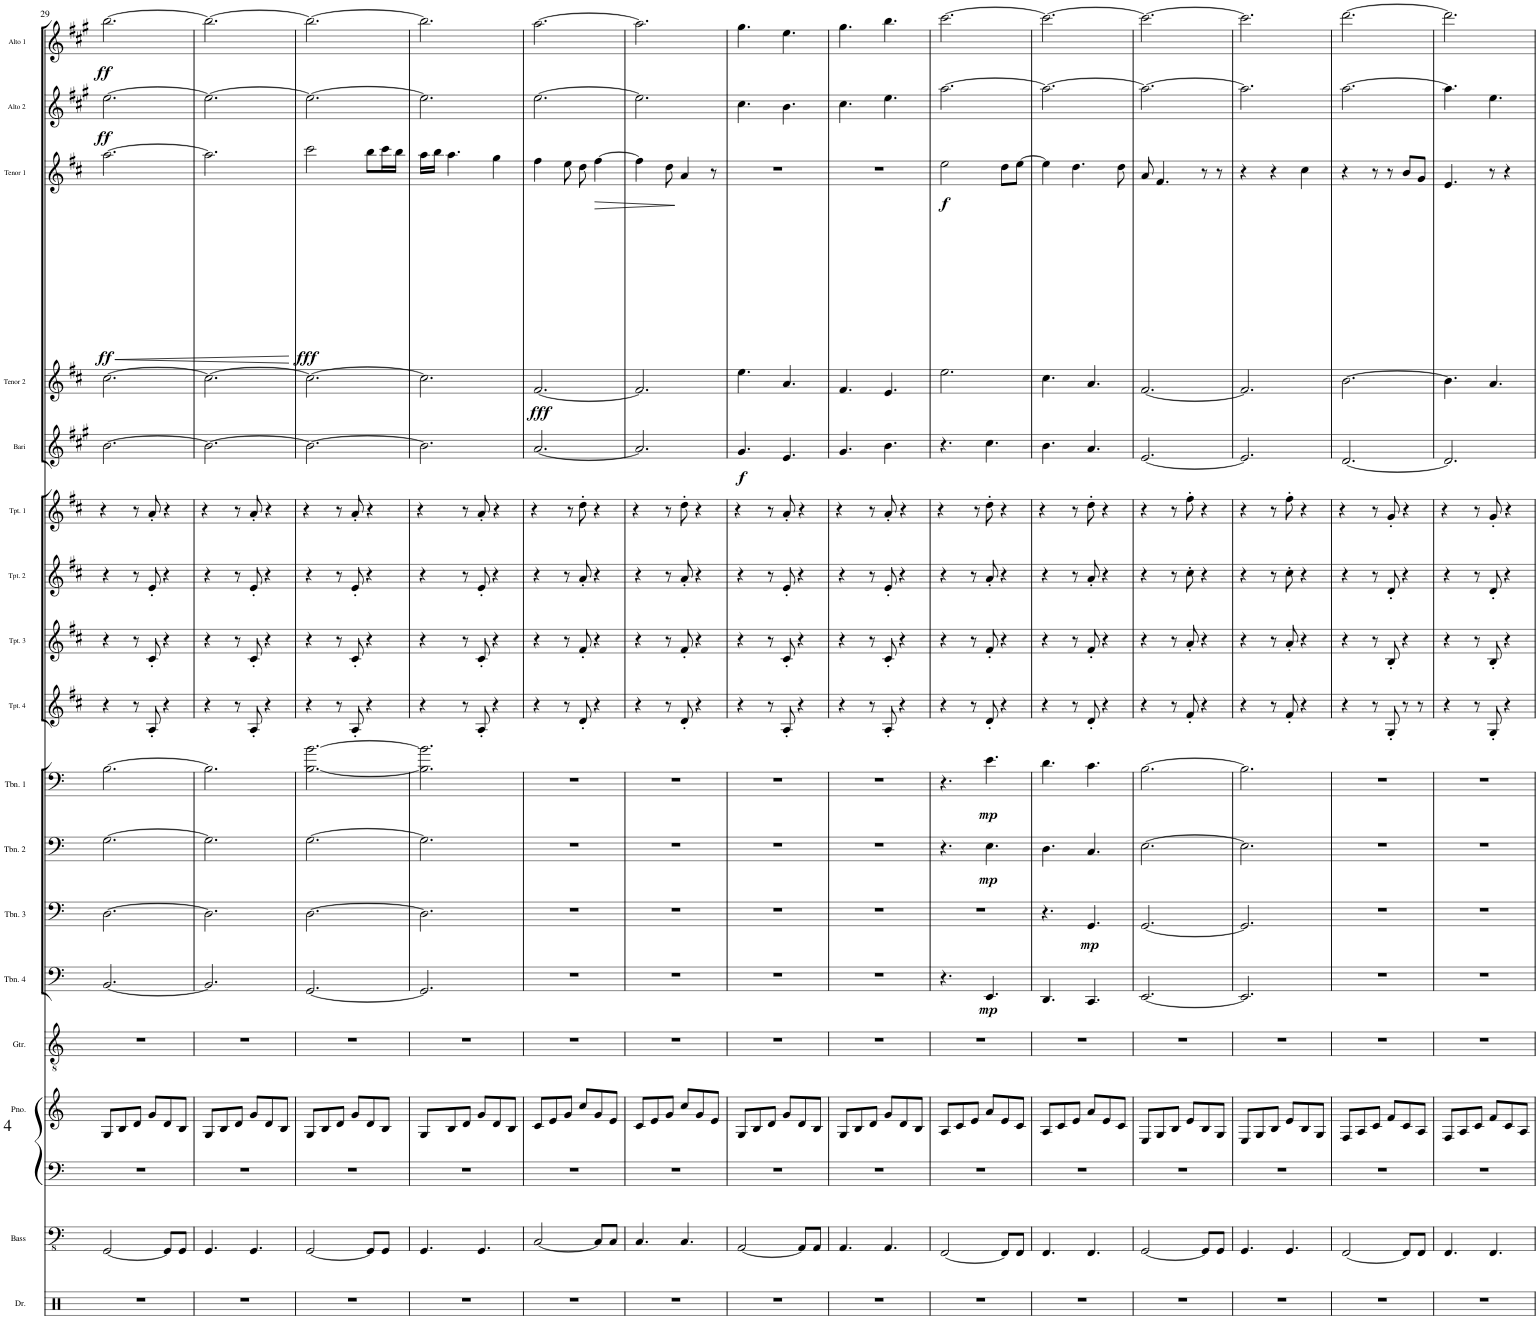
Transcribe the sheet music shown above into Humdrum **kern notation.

**kern	**kern	**kern	**kern	**kern	**kern	**dynam	**kern	**dynam	**kern	**dynam	**kern	**dynam	**kern	**kern	**kern	**kern	**kern	**dynam	**kern	**dynam	**kern	**dynam	**kern	**dynam	**kern	**dynam
*part18	*part17	*part16	*part15	*part14	*part13	*part13	*part12	*part12	*part11	*part11	*part10	*part10	*part9	*part8	*part7	*part6	*part5	*part5	*part4	*part4	*part3	*part3	*part2	*part2	*part1	*part1
*staff18	*staff17	*staff16	*staff15	*staff14	*staff13	*staff13	*staff12	*staff12	*staff11	*staff11	*staff10	*staff10	*staff9	*staff8	*staff7	*staff6	*staff5	*staff5	*staff4	*staff4	*staff3	*staff3	*staff2	*staff2	*staff1	*staff1
*I"Drums	*I"Bass	*I"Piano	*I"Piano	*I"Guitar	*I"Trombone 4	*	*I"Trombone 3	*	*I"Trombone 2	*	*I"Trombone 1	*	*I"Trumpet 4	*I"Trumpet 3	*I"Trumpet 2	*I"Trumpet 1	*I"Bari Sax	*	*I"Tenor Sax 2	*	*I"Tenor Sax 1	*	*I"Alto Sax 2	*	*I"Alto Sax 1	*
*I'Dr.	*I'Bass	*I'Pno	*I'Pno.	*I'Gtr.	*I'Tbn. 4	*	*I'Tbn. 3	*	*I'Tbn. 2	*	*I'Tbn. 1	*	*I'Tpt. 4	*I'Tpt. 3	*I'Tpt. 2	*I'Tpt. 1	*I'Bari	*	*I'Tenor 2	*	*I'Tenor 1	*	*I'Alto 2	*	*I'Alto 1	*
!!LO:PB:g=z
*clefX	*clefFv4	*clefF4	*clefG2	*clefGv2	*clefF4	*	*clefF4	*	*clefF4	*	*clefF4	*	*clefG2	*clefG2	*clefG2	*clefG2	*clefG2	*	*clefG2	*	*clefG2	*	*clefG2	*	*clefG2	*
*	*	*	*	*	*	*	*	*	*	*	*	*	*Trd1c2	*Trd1c2	*Trd1c2	*Trd1c2	*Trd12c21	*	*Trd8c14	*	*Trd8c14	*	*Trd5c9	*	*Trd5c9	*
*k[]	*k[]	*k[]	*k[]	*k[]	*k[]	*	*k[]	*	*k[]	*	*k[]	*	*k[f#c#]	*k[f#c#]	*k[f#c#]	*k[f#c#]	*k[f#c#g#]	*	*k[f#c#]	*	*k[f#c#]	*	*k[f#c#g#]	*	*k[f#c#g#]	*
*M6/8	*M6/8	*M6/8	*M6/8	*M6/8	*M6/8	*	*M6/8	*	*M6/8	*	*M6/8	*	*M6/8	*M6/8	*M6/8	*M6/8	*M6/8	*	*M6/8	*	*M6/8	*	*M6/8	*	*M6/8	*
=29	=29	=29	=29	=29	=29	=29	=29	=29	=29	=29	=29	=29	=29	=29	=29	=29	=29	=29	=29	=29	=29	=29	=29	=29	=29	=29
!	!	!	!	!	!	!	!	!	!	!	!	!	!	!	!	!	!	!	!	!	!	!LO:HP:b	!	!	!	!
!	!	!	!	!	!	!	!	!	!	!	!	!	!	!	!	!	!	!	!	!	!	!LO:DY:n=1:b	!	!LO:DY:b	!	!LO:DY:b
2.r	[2GGG/	2.r	8G/L	2.r	[2.BB/	.	[2.D\	.	[2.G\	.	[2.B\	.	4r	4r	4r	4r	[2.b\	.	[2.cc#\	.	[2.aa\	< ff	[2.ee\	ff	[2.bb\	ff
.	.	.	8B/	.	.	.	.	.	.	.	.	.	.	.	.	.	.	.	.	.	.	.	.	.	.	.
.	.	.	8d/J	.	.	.	.	.	.	.	.	.	8r	8r	8r	8r	.	.	.	.	.	.	.	.	.	.
.	.	.	8g/L	.	.	.	.	.	.	.	.	.	8A'/	8c#'/	8e'/	8a'/	.	.	.	.	.	.	.	.	.	.
.	8GGG/L]	.	8d/	.	.	.	.	.	.	.	.	.	4r	4r	4r	4r	.	.	.	.	.	.	.	.	.	.
.	8GGG/J	.	8B/J	.	.	.	.	.	.	.	.	.	.	.	.	.	.	.	.	.	.	.	.	.	.	.
=30	=30	=30	=30	=30	=30	=30	=30	=30	=30	=30	=30	=30	=30	=30	=30	=30	=30	=30	=30	=30	=30	=30	=30	=30	=30	=30
2.r	4.GGG/	2.r	8G/L	2.r	2.BB/]	.	2.D\]	.	2.G\]	.	2.B\]	.	4r	4r	4r	4r	2.b\_	.	2.cc#\_	.	2.aa\]	.	2.ee\_	.	2.bb\_	.
.	.	.	8B/	.	.	.	.	.	.	.	.	.	.	.	.	.	.	.	.	.	.	.	.	.	.	.
.	.	.	8d/J	.	.	.	.	.	.	.	.	.	8r	8r	8r	8r	.	.	.	.	.	.	.	.	.	.
.	4.GGG/	.	8g/L	.	.	.	.	.	.	.	.	.	8A'/	8c#'/	8e'/	8a'/	.	.	.	.	.	.	.	.	.	.
.	.	.	8d/	.	.	.	.	.	.	.	.	.	4r	4r	4r	4r	.	.	.	.	.	.	.	.	.	.
.	.	.	8B/J	.	.	.	.	.	.	.	.	.	.	.	.	.	.	.	.	.	.	.	.	.	.	.
.	.	.	.	.	.	.	.	.	.	.	.	.	.	.	.	.	.	.	.	.	.	[	.	.	.	.
=31	=31	=31	=31	=31	=31	=31	=31	=31	=31	=31	=31	=31	=31	=31	=31	=31	=31	=31	=31	=31	=31	=31	=31	=31	=31	=31
!	!	!	!	!	!	!	!	!	!	!	!	!	!	!	!	!	!	!	!	!	!	!LO:DY:b	!	!	!	!
2.r	[2GGG/	2.r	8G/L	2.r	[2.GG/	.	[2.D\	.	[2.G\	.	[2.B\ [2.b\	.	4r	4r	4r	4r	2.b\_	.	2.cc#\_	.	2ccc#\	fff	2.ee\_	.	2.bb\_	.
.	.	.	8B/	.	.	.	.	.	.	.	.	.	.	.	.	.	.	.	.	.	.	.	.	.	.	.
.	.	.	8d/J	.	.	.	.	.	.	.	.	.	8r	8r	8r	8r	.	.	.	.	.	.	.	.	.	.
.	.	.	8g/L	.	.	.	.	.	.	.	.	.	8A'/	8c#'/	8e'/	8a'/	.	.	.	.	.	.	.	.	.	.
.	8GGG/L]	.	8d/	.	.	.	.	.	.	.	.	.	4r	4r	4r	4r	.	.	.	.	8bb\L	.	.	.	.	.
.	8GGG/J	.	8B/J	.	.	.	.	.	.	.	.	.	.	.	.	.	.	.	.	.	16ccc#\L	.	.	.	.	.
.	.	.	.	.	.	.	.	.	.	.	.	.	.	.	.	.	.	.	.	.	16bb\JJ	.	.	.	.	.
=32	=32	=32	=32	=32	=32	=32	=32	=32	=32	=32	=32	=32	=32	=32	=32	=32	=32	=32	=32	=32	=32	=32	=32	=32	=32	=32
2.r	4.GGG/	2.r	8G/L	2.r	2.GG/]	.	2.D\]	.	2.G\]	.	2.B\] 2.b\]	.	4r	4r	4r	4r	2.b\]	.	2.cc#\]	.	16aa\LL	.	2.ee\]	.	2.bb\]	.
.	.	.	.	.	.	.	.	.	.	.	.	.	.	.	.	.	.	.	.	.	16bb\JJ	.	.	.	.	.
.	.	.	8B/	.	.	.	.	.	.	.	.	.	.	.	.	.	.	.	.	.	4.aa\	.	.	.	.	.
.	.	.	8d/J	.	.	.	.	.	.	.	.	.	8r	8r	8r	8r	.	.	.	.	.	.	.	.	.	.
.	4.GGG/	.	8g/L	.	.	.	.	.	.	.	.	.	8A'/	8c#'/	8e'/	8a'/	.	.	.	.	.	.	.	.	.	.
.	.	.	8d/	.	.	.	.	.	.	.	.	.	4r	4r	4r	4r	.	.	.	.	4gg\	.	.	.	.	.
.	.	.	8B/J	.	.	.	.	.	.	.	.	.	.	.	.	.	.	.	.	.	.	.	.	.	.	.
=33	=33	=33	=33	=33	=33	=33	=33	=33	=33	=33	=33	=33	=33	=33	=33	=33	=33	=33	=33	=33	=33	=33	=33	=33	=33	=33
!	!	!	!	!	!	!	!	!	!	!	!	!	!	!	!	!	!	!	!	!LO:DY:b	!	!	!	!	!	!
2.r	[2CC/	2.r	8c/L	2.r	2.r	.	2.r	.	2.r	.	2.r	.	4r	4r	4r	4r	[2.a/	.	[2.f#/	fff	4ff#\	.	[2.ee\	.	[2.aa\	.
.	.	.	8e/	.	.	.	.	.	.	.	.	.	.	.	.	.	.	.	.	.	.	.	.	.	.	.
.	.	.	8g/J	.	.	.	.	.	.	.	.	.	8r	8r	8r	8r	.	.	.	.	8ee\	.	.	.	.	.
.	.	.	8cc/L	.	.	.	.	.	.	.	.	.	8d'/	8f#'/	8a'/	8dd'\	.	.	.	.	8dd\	.	.	.	.	.
!	!	!	!	!	!	!	!	!	!	!	!	!	!	!	!	!	!	!	!	!	!	!LO:HP:b	!	!	!	!
.	8CC/L]	.	8g/	.	.	.	.	.	.	.	.	.	4r	4r	4r	4r	.	.	.	.	[4ff#\	>	.	.	.	.
.	8CC/J	.	8e/J	.	.	.	.	.	.	.	.	.	.	.	.	.	.	.	.	.	.	.	.	.	.	.
=34	=34	=34	=34	=34	=34	=34	=34	=34	=34	=34	=34	=34	=34	=34	=34	=34	=34	=34	=34	=34	=34	=34	=34	=34	=34	=34
2.r	4.CC/	2.r	8c/L	2.r	2.r	.	2.r	.	2.r	.	2.r	.	4r	4r	4r	4r	2.a/]	.	2.f#/]	.	4ff#\]	.	2.ee\]	.	2.aa\]	.
.	.	.	8e/	.	.	.	.	.	.	.	.	.	.	.	.	.	.	.	.	.	.	.	.	.	.	.
.	.	.	8g/J	.	.	.	.	.	.	.	.	.	8r	8r	8r	8r	.	.	.	.	8dd\	.	.	.	.	.
.	4.CC/	.	8cc/L	.	.	.	.	.	.	.	.	.	8d'/	8f#'/	8a'/	8dd'\	.	.	.	.	4a/	]	.	.	.	.
.	.	.	8g/	.	.	.	.	.	.	.	.	.	4r	4r	4r	4r	.	.	.	.	.	.	.	.	.	.
.	.	.	8e/J	.	.	.	.	.	.	.	.	.	.	.	.	.	.	.	.	.	8r	.	.	.	.	.
=35	=35	=35	=35	=35	=35	=35	=35	=35	=35	=35	=35	=35	=35	=35	=35	=35	=35	=35	=35	=35	=35	=35	=35	=35	=35	=35
!	!	!	!	!	!	!	!	!	!	!	!	!	!	!	!	!	!	!LO:DY:b	!	!	!	!	!	!	!	!
2.r	[2AAA/	2.r	8G/L	2.r	2.r	.	2.r	.	2.r	.	2.r	.	4r	4r	4r	4r	4.g#/	f	4.ee\	.	2.r	.	4.cc#\	.	4.gg#\	.
.	.	.	8B/	.	.	.	.	.	.	.	.	.	.	.	.	.	.	.	.	.	.	.	.	.	.	.
.	.	.	8d/J	.	.	.	.	.	.	.	.	.	8r	8r	8r	8r	.	.	.	.	.	.	.	.	.	.
.	.	.	8g/L	.	.	.	.	.	.	.	.	.	8A'/	8c#'/	8e'/	8a'/	4.e/	.	4.a/	.	.	.	4.b\	.	4.ee\	.
.	8AAA/L]	.	8d/	.	.	.	.	.	.	.	.	.	4r	4r	4r	4r	.	.	.	.	.	.	.	.	.	.
.	8AAA/J	.	8B/J	.	.	.	.	.	.	.	.	.	.	.	.	.	.	.	.	.	.	.	.	.	.	.
=36	=36	=36	=36	=36	=36	=36	=36	=36	=36	=36	=36	=36	=36	=36	=36	=36	=36	=36	=36	=36	=36	=36	=36	=36	=36	=36
2.r	4.AAA/	2.r	8G/L	2.r	2.r	.	2.r	.	2.r	.	2.r	.	4r	4r	4r	4r	4.g#/	.	4.f#/	.	2.r	.	4.cc#\	.	4.gg#\	.
.	.	.	8B/	.	.	.	.	.	.	.	.	.	.	.	.	.	.	.	.	.	.	.	.	.	.	.
.	.	.	8d/J	.	.	.	.	.	.	.	.	.	8r	8r	8r	8r	.	.	.	.	.	.	.	.	.	.
.	4.AAA/	.	8g/L	.	.	.	.	.	.	.	.	.	8A'/	8c#'/	8e'/	8a'/	4.b\	.	4.e/	.	.	.	4.ee\	.	4.bb\	.
.	.	.	8d/	.	.	.	.	.	.	.	.	.	4r	4r	4r	4r	.	.	.	.	.	.	.	.	.	.
.	.	.	8B/J	.	.	.	.	.	.	.	.	.	.	.	.	.	.	.	.	.	.	.	.	.	.	.
=37	=37	=37	=37	=37	=37	=37	=37	=37	=37	=37	=37	=37	=37	=37	=37	=37	=37	=37	=37	=37	=37	=37	=37	=37	=37	=37
!	!	!	!	!	!	!	!	!	!	!	!	!	!	!	!	!	!	!	!	!	!	!LO:DY:b	!	!	!	!
2.r	[2FFF/	2.r	8A/L	2.r	4.r	.	2.r	.	4.r	.	4.r	.	4r	4r	4r	4r	4.r	.	2.ee\	.	2ee\	f	[2.aa\	.	[2.ccc#\	.
.	.	.	8c/	.	.	.	.	.	.	.	.	.	.	.	.	.	.	.	.	.	.	.	.	.	.	.
.	.	.	8e/J	.	.	.	.	.	.	.	.	.	8r	8r	8r	8r	.	.	.	.	.	.	.	.	.	.
!	!	!	!	!	!	!LO:DY:b	!	!	!	!LO:DY:b	!	!LO:DY:b	!	!	!	!	!	!	!	!	!	!	!	!	!	!
.	.	.	8a/L	.	4.EE/	mp	.	.	4.E\	mp	4.e\	mp	8d'/	8f#'/	8a'/	8dd'\	4.cc#\	.	.	.	.	.	.	.	.	.
.	8FFF/L]	.	8e/	.	.	.	.	.	.	.	.	.	4r	4r	4r	4r	.	.	.	.	8dd\L	.	.	.	.	.
.	8FFF/J	.	8c/J	.	.	.	.	.	.	.	.	.	.	.	.	.	.	.	.	.	[8ee\J	.	.	.	.	.
=38	=38	=38	=38	=38	=38	=38	=38	=38	=38	=38	=38	=38	=38	=38	=38	=38	=38	=38	=38	=38	=38	=38	=38	=38	=38	=38
2.r	4.FFF/	2.r	8A/L	2.r	4.DD/	.	4.r	.	4.D\	.	4.d\	.	4r	4r	4r	4r	4.b\	.	4.cc#\	.	4ee\]	.	2.aa\_	.	2.ccc#\_	.
.	.	.	8c/	.	.	.	.	.	.	.	.	.	.	.	.	.	.	.	.	.	.	.	.	.	.	.
.	.	.	8e/J	.	.	.	.	.	.	.	.	.	8r	8r	8r	8r	.	.	.	.	4.dd\	.	.	.	.	.
!	!	!	!	!	!	!	!	!LO:DY:b	!	!	!	!	!	!	!	!	!	!	!	!	!	!	!	!	!	!
.	4.FFF/	.	8a/L	.	4.CC/	.	4.GG/	mp	4.C/	.	4.c\	.	8d'/	8f#'/	8a'/	8dd'\	4.a/	.	4.a/	.	.	.	.	.	.	.
.	.	.	8e/	.	.	.	.	.	.	.	.	.	4r	4r	4r	4r	.	.	.	.	.	.	.	.	.	.
.	.	.	8c/J	.	.	.	.	.	.	.	.	.	.	.	.	.	.	.	.	.	8dd\	.	.	.	.	.
=39	=39	=39	=39	=39	=39	=39	=39	=39	=39	=39	=39	=39	=39	=39	=39	=39	=39	=39	=39	=39	=39	=39	=39	=39	=39	=39
2.r	[2GGG/	2.r	8E/L	2.r	[2.EE/	.	[2.GG/	.	[2.E\	.	[2.B\	.	4r	4r	4r	4r	[2.e/	.	[2.f#/	.	8a/	.	2.aa\_	.	2.ccc#\_	.
.	.	.	8G/	.	.	.	.	.	.	.	.	.	.	.	.	.	.	.	.	.	4.f#/	.	.	.	.	.
.	.	.	8B/J	.	.	.	.	.	.	.	.	.	8r	8r	8r	8r	.	.	.	.	.	.	.	.	.	.
.	.	.	8e/L	.	.	.	.	.	.	.	.	.	8f#'/	8a'/	8cc#'\	8ff#'\	.	.	.	.	.	.	.	.	.	.
.	8GGG/L]	.	8B/	.	.	.	.	.	.	.	.	.	4r	4r	4r	4r	.	.	.	.	8r	.	.	.	.	.
.	8GGG/J	.	8G/J	.	.	.	.	.	.	.	.	.	.	.	.	.	.	.	.	.	8r	.	.	.	.	.
=40	=40	=40	=40	=40	=40	=40	=40	=40	=40	=40	=40	=40	=40	=40	=40	=40	=40	=40	=40	=40	=40	=40	=40	=40	=40	=40
2.r	4.GGG/	2.r	8E/L	2.r	2.EE/]	.	2.GG/]	.	2.E\]	.	2.B\]	.	4r	4r	4r	4r	2.e/]	.	2.f#/]	.	4r	.	2.aa\]	.	2.ccc#\]	.
.	.	.	8G/	.	.	.	.	.	.	.	.	.	.	.	.	.	.	.	.	.	.	.	.	.	.	.
.	.	.	8B/J	.	.	.	.	.	.	.	.	.	8r	8r	8r	8r	.	.	.	.	4r	.	.	.	.	.
.	4.GGG/	.	8e/L	.	.	.	.	.	.	.	.	.	8f#'/	8a'/	8cc#'\	8ff#'\	.	.	.	.	.	.	.	.	.	.
.	.	.	8B/	.	.	.	.	.	.	.	.	.	4r	4r	4r	4r	.	.	.	.	4cc#\	.	.	.	.	.
.	.	.	8G/J	.	.	.	.	.	.	.	.	.	.	.	.	.	.	.	.	.	.	.	.	.	.	.
=41	=41	=41	=41	=41	=41	=41	=41	=41	=41	=41	=41	=41	=41	=41	=41	=41	=41	=41	=41	=41	=41	=41	=41	=41	=41	=41
2.r	[2FFF/	2.r	8F/L	2.r	2.r	.	2.r	.	2.r	.	2.r	.	4r	4r	4r	4r	[2.d/	.	[2.b\	.	4r	.	[2.aa\	.	[2.ddd\	.
.	.	.	8A/	.	.	.	.	.	.	.	.	.	.	.	.	.	.	.	.	.	.	.	.	.	.	.
.	.	.	8c/J	.	.	.	.	.	.	.	.	.	8r	8r	8r	8r	.	.	.	.	8r	.	.	.	.	.
.	.	.	8f/L	.	.	.	.	.	.	.	.	.	8G'/	8B'/	8d'/	8g'/	.	.	.	.	8r	.	.	.	.	.
.	8FFF/L]	.	8c/	.	.	.	.	.	.	.	.	.	8r	4r	4r	4r	.	.	.	.	8b/L	.	.	.	.	.
.	8FFF/J	.	8A/J	.	.	.	.	.	.	.	.	.	8r	.	.	.	.	.	.	.	8g/J	.	.	.	.	.
=42	=42	=42	=42	=42	=42	=42	=42	=42	=42	=42	=42	=42	=42	=42	=42	=42	=42	=42	=42	=42	=42	=42	=42	=42	=42	=42
2.r	4.FFF/	2.r	8F/L	2.r	2.r	.	2.r	.	2.r	.	2.r	.	4r	4r	4r	4r	2.d/]	.	4.b\]	.	4.e/	.	4.aa\]	.	2.ddd\]	.
.	.	.	8A/	.	.	.	.	.	.	.	.	.	.	.	.	.	.	.	.	.	.	.	.	.	.	.
.	.	.	8c/J	.	.	.	.	.	.	.	.	.	8r	8r	8r	8r	.	.	.	.	.	.	.	.	.	.
.	4.FFF/	.	8f/L	.	.	.	.	.	.	.	.	.	8G'/	8B'/	8d'/	8g'/	.	.	4.a/	.	8r	.	4.ee\	.	.	.
.	.	.	8c/	.	.	.	.	.	.	.	.	.	4r	4r	4r	4r	.	.	.	.	4r	.	.	.	.	.
.	.	.	8A/J	.	.	.	.	.	.	.	.	.	.	.	.	.	.	.	.	.	.	.	.	.	.	.
=	=	=	=	=	=	=	=	=	=	=	=	=	=	=	=	=	=	=	=	=	=	=	=	=	=	=
*-	*-	*-	*-	*-	*-	*-	*-	*-	*-	*-	*-	*-	*-	*-	*-	*-	*-	*-	*-	*-	*-	*-	*-	*-	*-	*-
